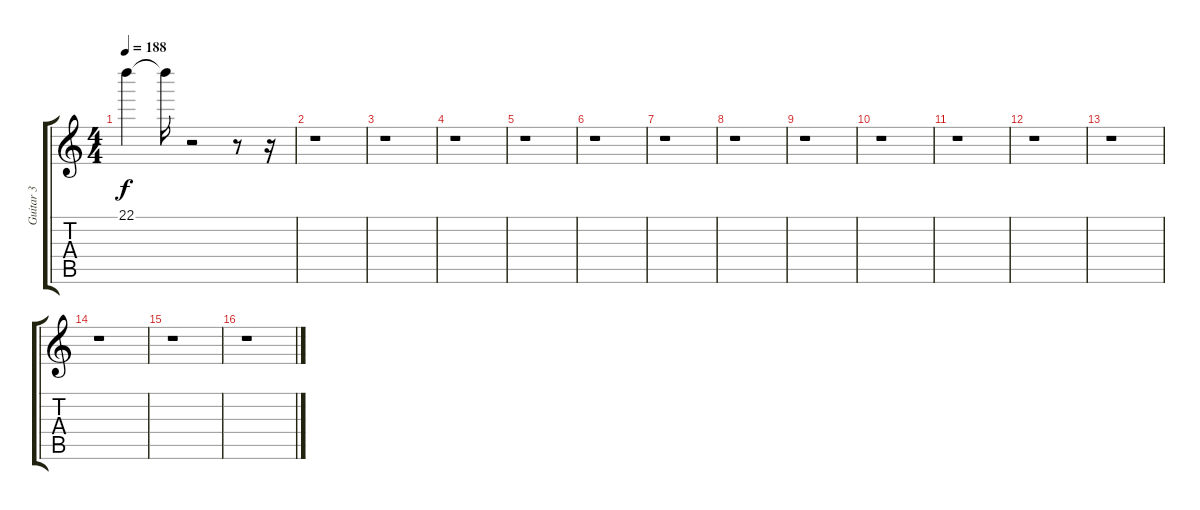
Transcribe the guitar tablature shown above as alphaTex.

\track ("Guitar 3" "Guitar 3") {instrument distortionguitar}
\staff {score tabs}
\tuning (E4 B3 G3 D3 A2 E2) {hide}
\ts (4 4)
\tempo 188
\clef g2
\ks c
22.1.4{dy f} 22.1{t}.16 r.2 r.8 r.16 |
r.1 |
r.1 |
r.1 |
r.1 |
r.1 |
r.1 |
r.1 |
r.1 |
r.1 |
r.1 |
r.1 |
r.1 |
r.1 |
r.1 |
r.1
